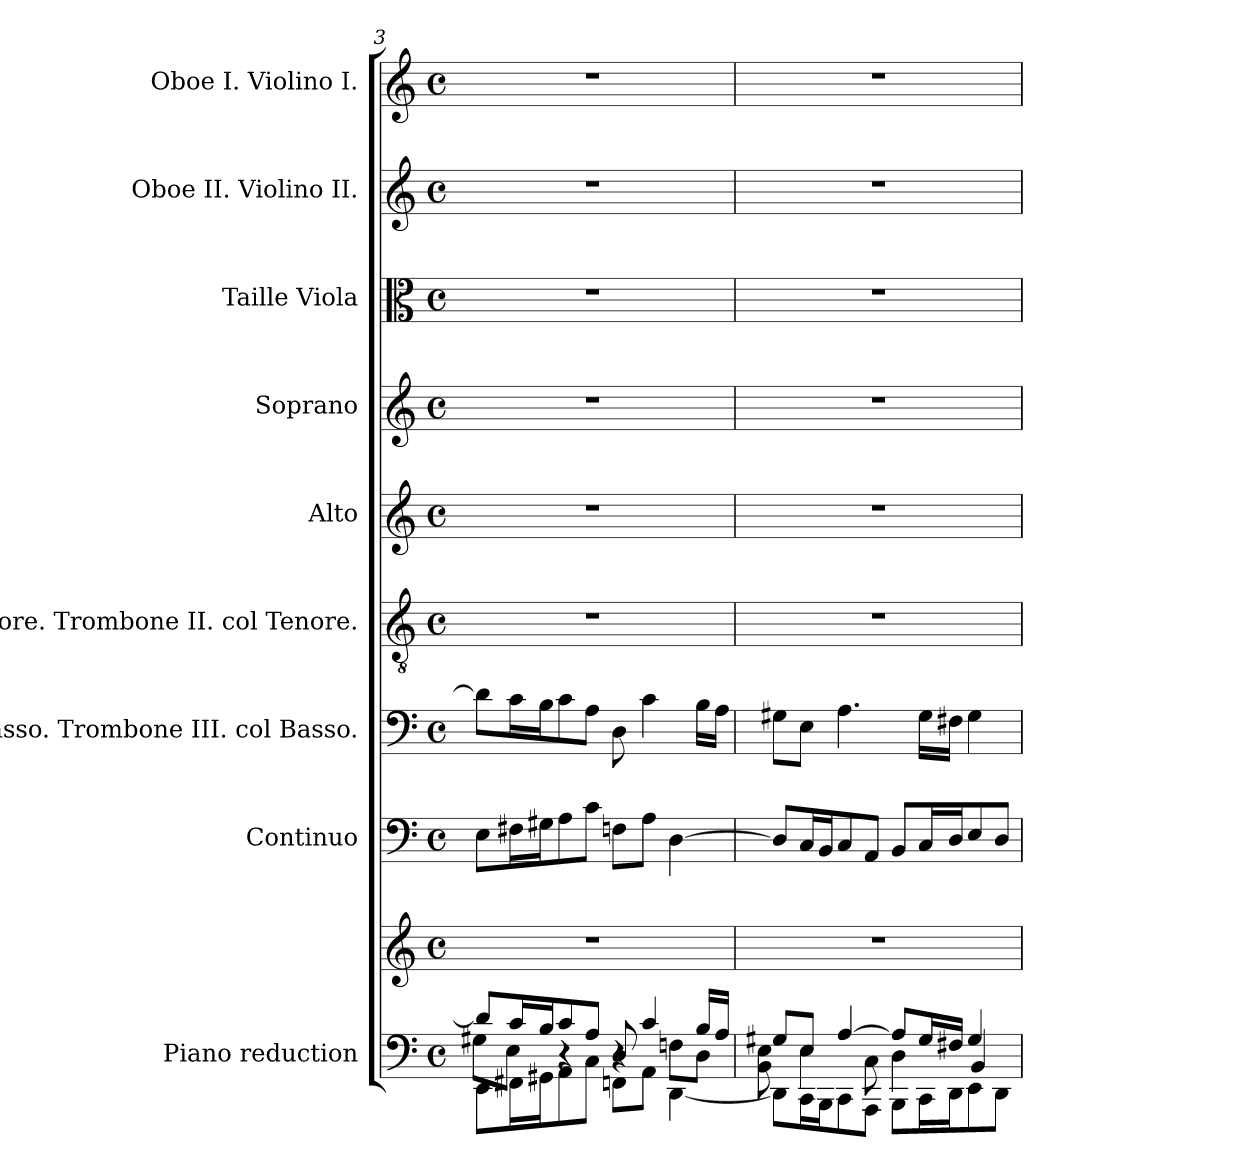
**kern	**kern	**kern	**kern	**kern	**kern	**kern	**kern	**kern	**kern
*part9	*part9	*part8	*part7	*part6	*part5	*part4	*part3	*part2	*part1
*staff10	*staff9	*staff8	*staff7	*staff6	*staff5	*staff4	*staff3	*staff2	*staff1
*I"Piano reduction	*	*I"Continuo	*I"Basso. Trombone III. col Basso.	*I"Tenore. Trombone II. col Tenore.	*I"Alto	*I"Soprano	*I"Taille Viola	*I"Oboe II. Violino II.	*I"Oboe I. Violino I.
*I'Pno	*	*	*	*	*	*	*	*I'Ob	*I'Ob
*clefF4	*clefG2	*clefF4	*clefF4	*clefGv2	*clefG2	*clefG2	*clefC3	*clefG2	*clefG2
*k[]	*k[]	*k[]	*k[]	*k[]	*k[]	*k[]	*k[]	*k[]	*k[]
*M4/4	*M4/4	*M4/4	*M4/4	*M4/4	*M4/4	*M4/4	*M4/4	*M4/4	*M4/4
*met(c)	*met(c)	*met(c)	*met(c)	*met(c)	*met(c)	*met(c)	*met(c)	*met(c)	*met(c)
=3	=3	=3	=3	=3	=3	=3	=3	=3	=3
*^	*	*	*	*	*	*	*	*	*
*	*^	*	*	*	*	*	*	*	*	*
8d/L]	8EE\L	8G#X\L	1r	8E\L	8d\L]	1r	1r	1r	1r	1r	1r
16c/L	16FF#X\L	8E\J	.	16F#X\L	16c\L	.	.	.	.	.	.
16B/J	16GG#X\J	.	.	16G#X\J	16B\J	.	.	.	.	.	.
8c/	8AA\	4r	.	8A\	8c\	.	.	.	.	.	.
8A/J	8C\J	.	.	8c\J	8A\J	.	.	.	.	.	.
8D/	8FFn\L	4r	.	8Fn\L	8D\	.	.	.	.	.	.
4c/	8AA\J	.	.	8A\J	4c\	.	.	.	.	.	.
.	[4DD\	8Fn\L	.	[4D\	.	.	.	.	.	.	.
16B/LL	.	8D\J	.	.	16B\LL	.	.	.	.	.	.
16A/JJ	.	.	.	.	16A\JJ	.	.	.	.	.	.
=4	=4	=4	=4	=4	=4	=4	=4	=4	=4	=4	=4
8G#X/L	8DD\L]	8BB\ 8E\	1r	8D/L]	8G#X\L	1r	1r	1r	1r	1r	1r
8E/J	16CC\L	4E\	.	16C/L	8E\J	.	.	.	.	.	.
.	16BBB\J	.	.	16BB/J	.	.	.	.	.	.	.
[4A/	8CC\	.	.	8C/	4.A\	.	.	.	.	.	.
.	8AAA\J	8C\	.	8AA/J	.	.	.	.	.	.	.
8A/L]	8BBB\L	4D\	.	8BB/L	.	.	.	.	.	.	.
16G#/L	16CC\L	.	.	16C/L	16G#\LL	.	.	.	.	.	.
16F#X/JJ	16DD\J	.	.	16D/J	16F#X\JJ	.	.	.	.	.	.
4G#/	8EE\	4BB/	.	8E/	4G#\	.	.	.	.	.	.
.	8DD\J	.	.	8D/J	.	.	.	.	.	.	.
*v	*v	*v	*	*	*	*	*	*	*	*	*
=	=	=	=	=	=	=	=	=	=
*-	*-	*-	*-	*-	*-	*-	*-	*-	*-
